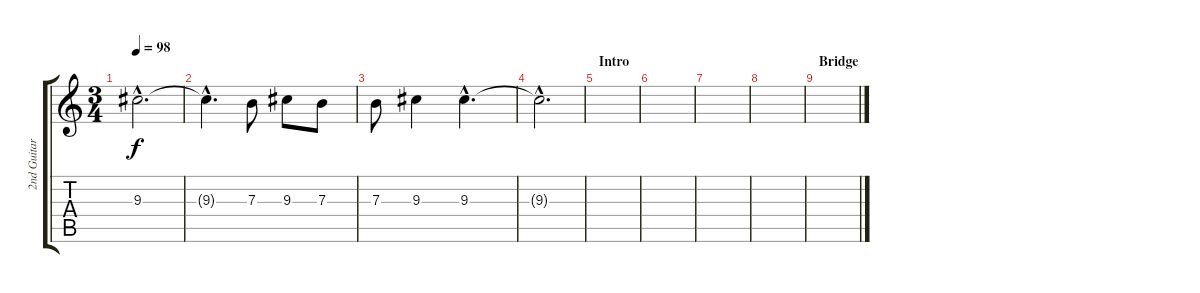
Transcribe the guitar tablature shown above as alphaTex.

\track ("2nd Guitar" "2nd Guitar") {instrument electricguitarclean}
\staff {score tabs}
\tuning (Db4 Ab3 E3 B2 Gb2 Db2) {hide}
\ts (3 4)
\tempo 98
\clef g2
\ks c
9.3{hac}.2{d dy f} |
9.3{hac t}.4{d} 7.3.8 9.3.8 7.3.8 |
7.3.8 9.3.4 9.3{hac}.4{d} |
9.3{hac t}.2{d} |
\section ("" "Intro")
|
|
|
|
\section ("" "Bridge")
